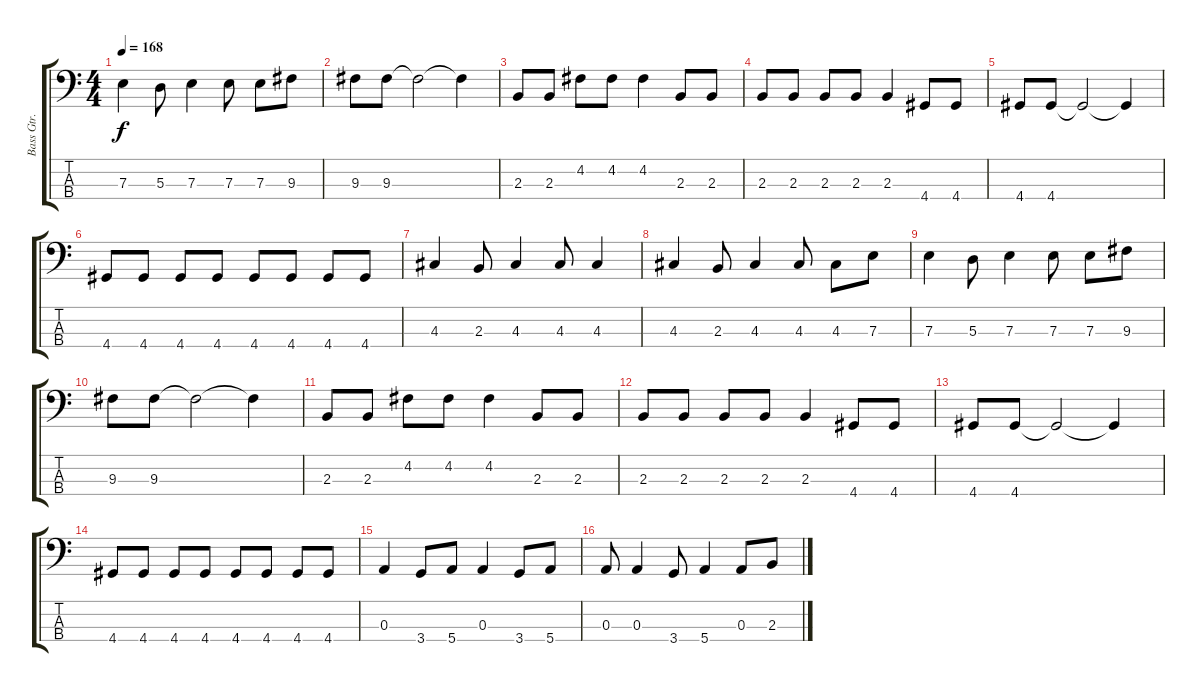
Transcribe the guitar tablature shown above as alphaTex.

\track ("Bass Gtr." "Bass Gtr.") {instrument electricbasspick}
\staff {score tabs}
\tuning (G2 D2 A1 E1) {hide}
\ts (4 4)
\tempo 168
\clef f4
\ks c
7.3.4{dy f} 5.3.8 7.3.4 7.3.8 7.3.8 9.3.8 |
9.3.8 9.3.8 9.3{t}.2 9.3{t}.4 |
2.3.8 2.3.8 4.2.8 4.2.8 4.2.4 2.3.8 2.3.8 |
2.3.8 2.3.8 2.3.8 2.3.8 2.3.4 4.4.8 4.4.8 |
4.4.8 4.4.8 4.4{t}.2 4.4{t}.4 |
4.4.8 4.4.8 4.4.8 4.4.8 4.4.8 4.4.8 4.4.8 4.4.8 |
4.3.4 2.3.8 4.3.4 4.3.8 4.3.4 |
4.3.4 2.3.8 4.3.4 4.3.8 4.3.8 7.3.8 |
7.3.4 5.3.8 7.3.4 7.3.8 7.3.8 9.3.8 |
9.3.8 9.3.8 9.3{t}.2 9.3{t}.4 |
2.3.8 2.3.8 4.2.8 4.2.8 4.2.4 2.3.8 2.3.8 |
2.3.8 2.3.8 2.3.8 2.3.8 2.3.4 4.4.8 4.4.8 |
4.4.8 4.4.8 4.4{t}.2 4.4{t}.4 |
4.4.8 4.4.8 4.4.8 4.4.8 4.4.8 4.4.8 4.4.8 4.4.8 |
0.3.4 3.4.8 5.4.8 0.3.4 3.4.8 5.4.8 |
0.3.8 0.3.4 3.4.8 5.4.4 0.3.8 2.3.8
